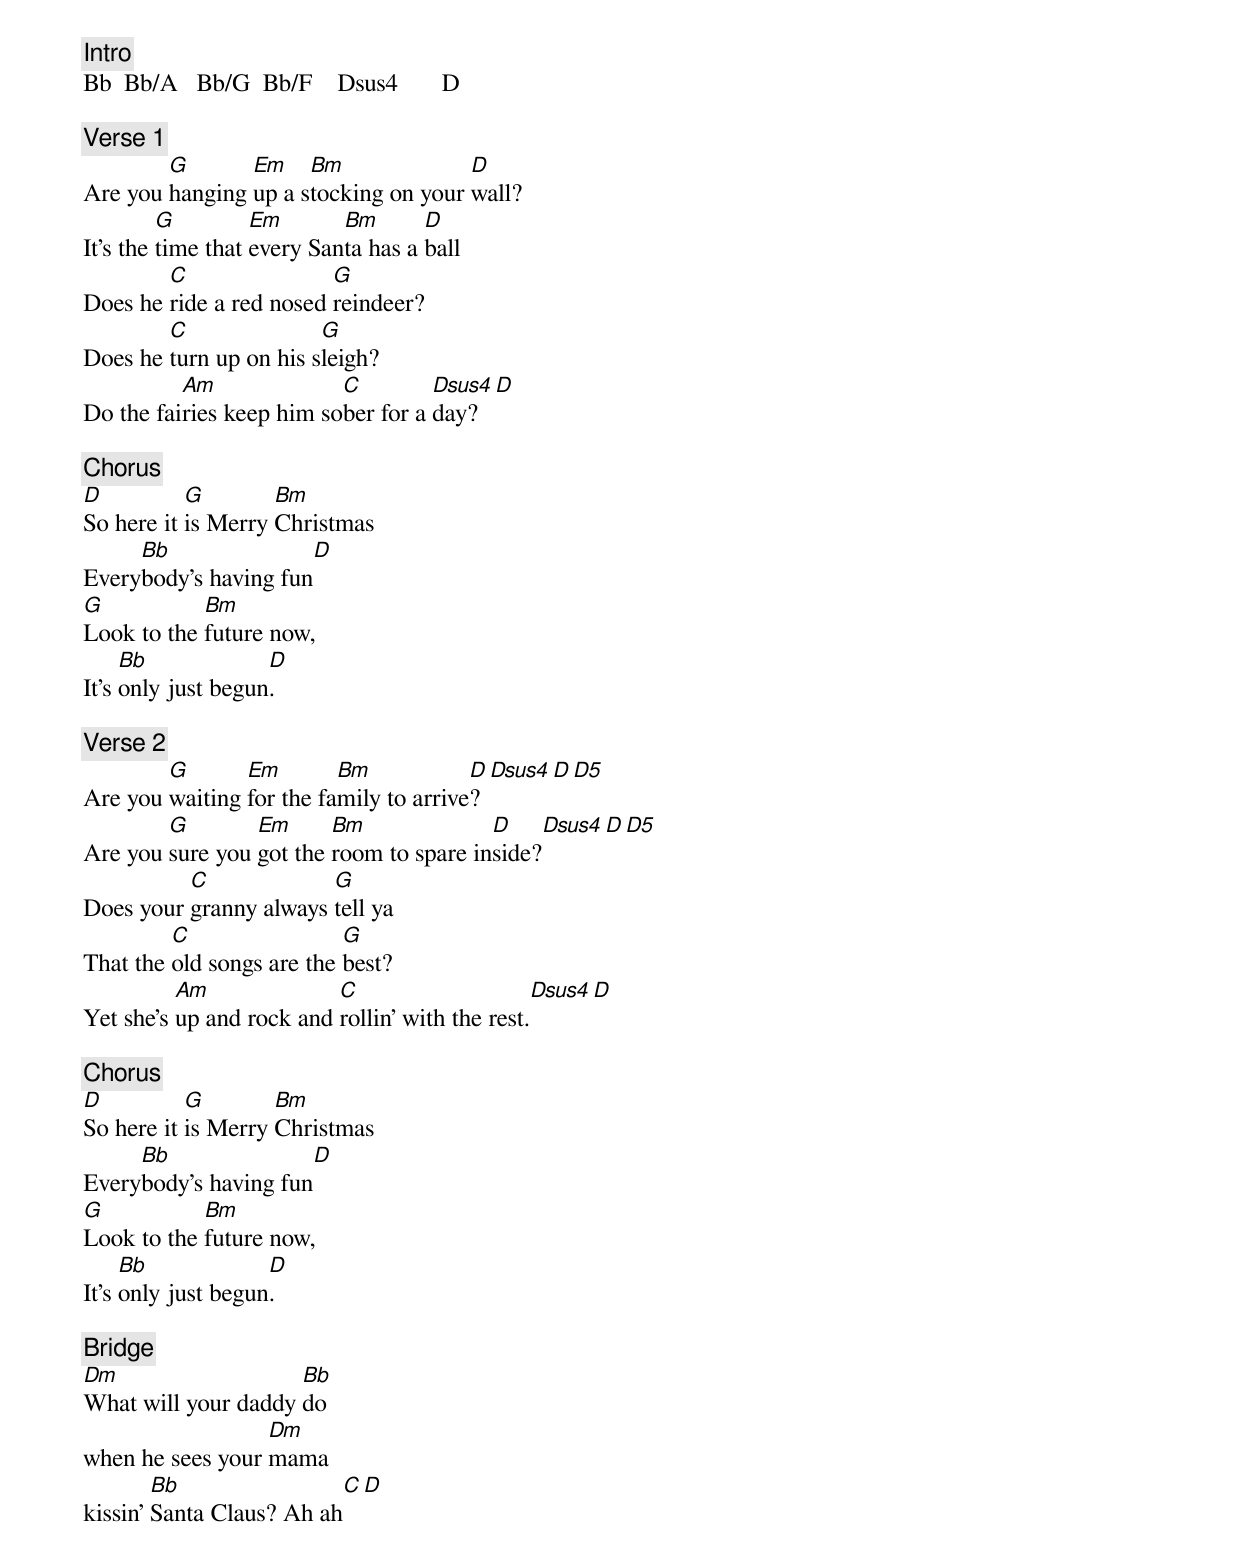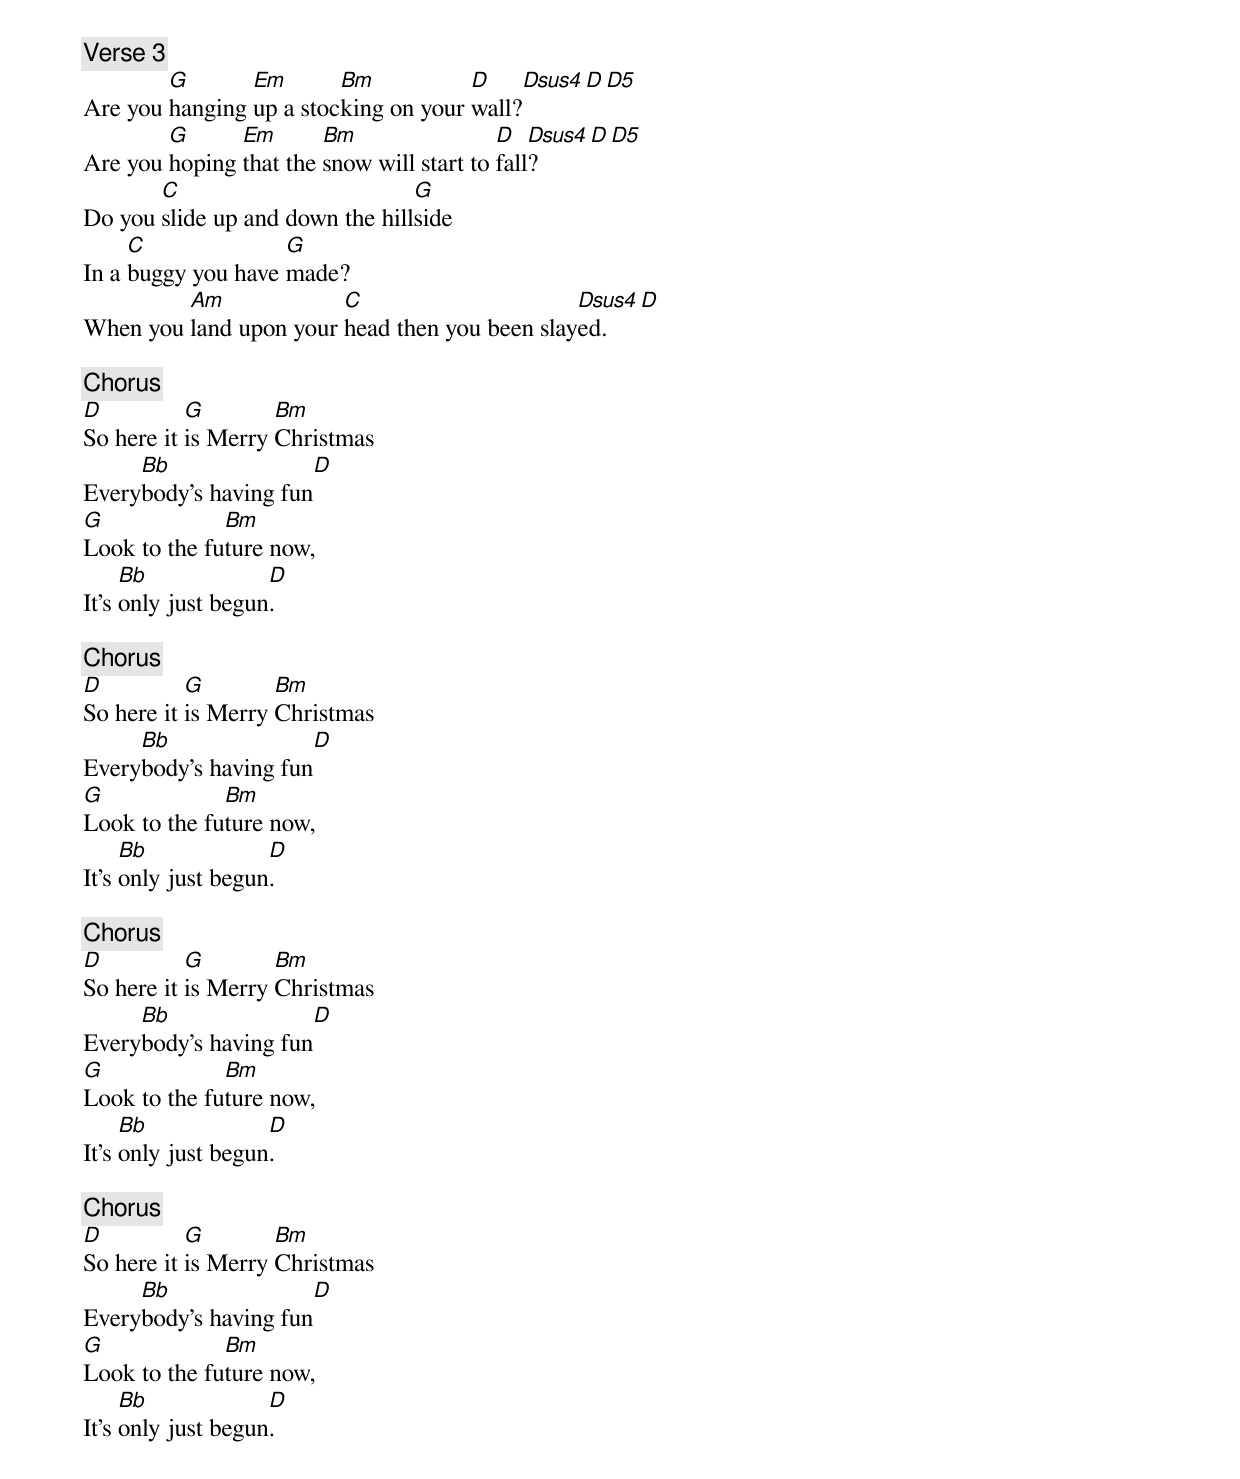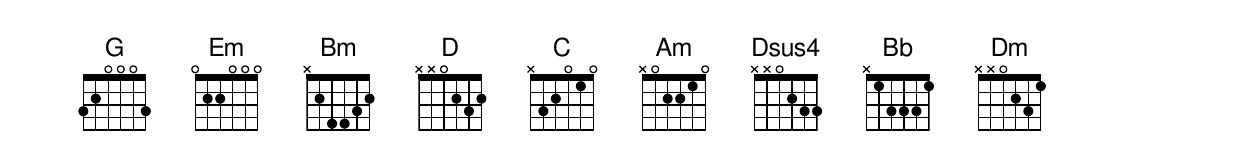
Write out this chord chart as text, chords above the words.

   [Intro]
Bb  Bb/A   Bb/G  Bb/F    Dsus4       D

   [Verse 1]
        G       Em    Bm              D
Are you hanging up a stocking on your wall?
         G         Em       Bm       D
It's the time that every Santa has a ball
        C                G
Does he ride a red nosed reindeer?
        C               G
Does he turn up on his sleigh?
          Am              C         Dsus4   D
Do the fairies keep him sober for a day?

   [Chorus]
D          G        Bm
So here it is Merry Christmas
     Bb               D
Everybody's having fun
G           Bm
Look to the future now,
     Bb             D
It's only just begun.

   [Verse 2]
        G       Em        Bm            D   Dsus4  D  D5
Are you waiting for the family to arrive?
        G        Em      Bm              D    Dsus4  D  D5
Are you sure you got the room to spare inside?
          C             G
Does your granny always tell ya
         C                 G
That the old songs are the best?
          Am              C                      Dsus4   D
Yet she's up and rock and rollin' with the rest.

   [Chorus]
D          G        Bm
So here it is Merry Christmas
     Bb               D
Everybody's having fun
G           Bm
Look to the future now,
     Bb             D
It's only just begun.

   [Bridge]
Dm                   Bb
What will your daddy do
                  Dm
when he sees your mama
        Bb                C   D
kissin' Santa Claus? Ah ah

   [Verse 3]
        G       Em       Bm           D    Dsus4  D  D5
Are you hanging up a stocking on your wall?
        G      Em       Bm                 D   Dsus4  D  D5
Are you hoping that the snow will start to fall?
       C                         G
Do you slide up and down the hillside
     C              G
In a buggy you have made?
         Am             C                      Dsus4  D
When you land upon your head then you been slayed.

   [Chorus]
D          G        Bm
So here it is Merry Christmas
     Bb               D
Everybody's having fun
G             Bm
Look to the future now,
     Bb             D
It's only just begun.

   [Chorus]
D          G        Bm
So here it is Merry Christmas
     Bb               D
Everybody's having fun
G             Bm
Look to the future now,
     Bb             D
It's only just begun.

   [Chorus]
D          G        Bm
So here it is Merry Christmas
     Bb               D
Everybody's having fun
G             Bm
Look to the future now,
     Bb             D
It's only just begun.

   [Chorus]
D          G        Bm
So here it is Merry Christmas
     Bb               D
Everybody's having fun
G             Bm
Look to the future now,
     Bb             D
It's only just begun.
